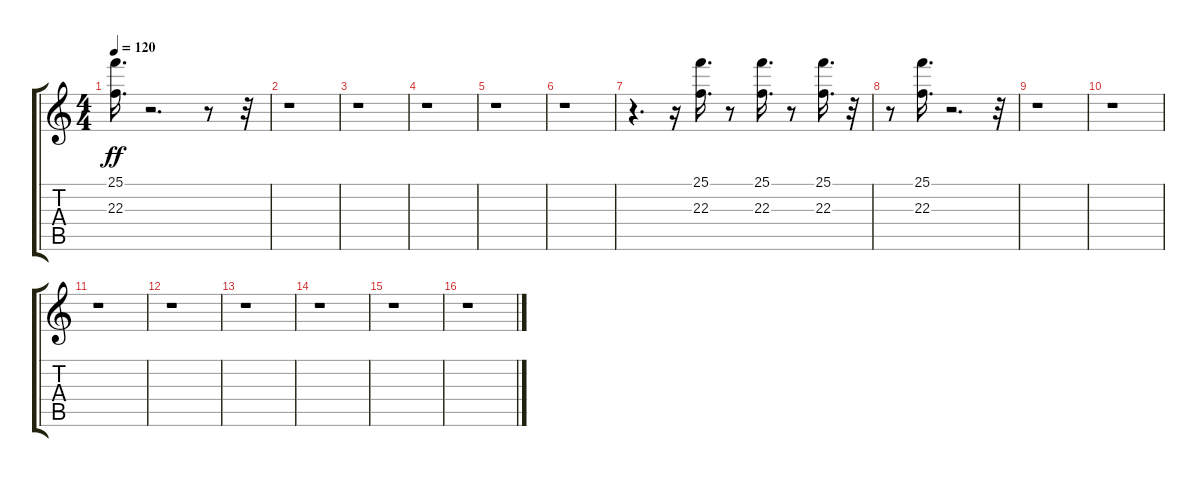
\track "" {instrument electricpiano1}
\staff {score tabs}
\tuning (E4 B3 G3 D3 A2 E2) {hide}
\ts (4 4)
\tempo 120
\clef g2
\ks c
(25.1 22.3).16{d dy ff} r.2{d} r.8 r.32 |
r.1 |
r.1 |
r.1 |
r.1 |
r.1 |
r.4{d} r.16 (25.1 22.3).16{d balance 14} r.8 (25.1 22.3).16{d balance 2} r.8 (25.1 22.3).16{d balance 14} r.32 |
r.8 (25.1 22.3).16{d balance 14} r.2{d} r.32 |
r.1 |
r.1 |
r.1 |
r.1 |
r.1 |
r.1 |
r.1 |
r.1
